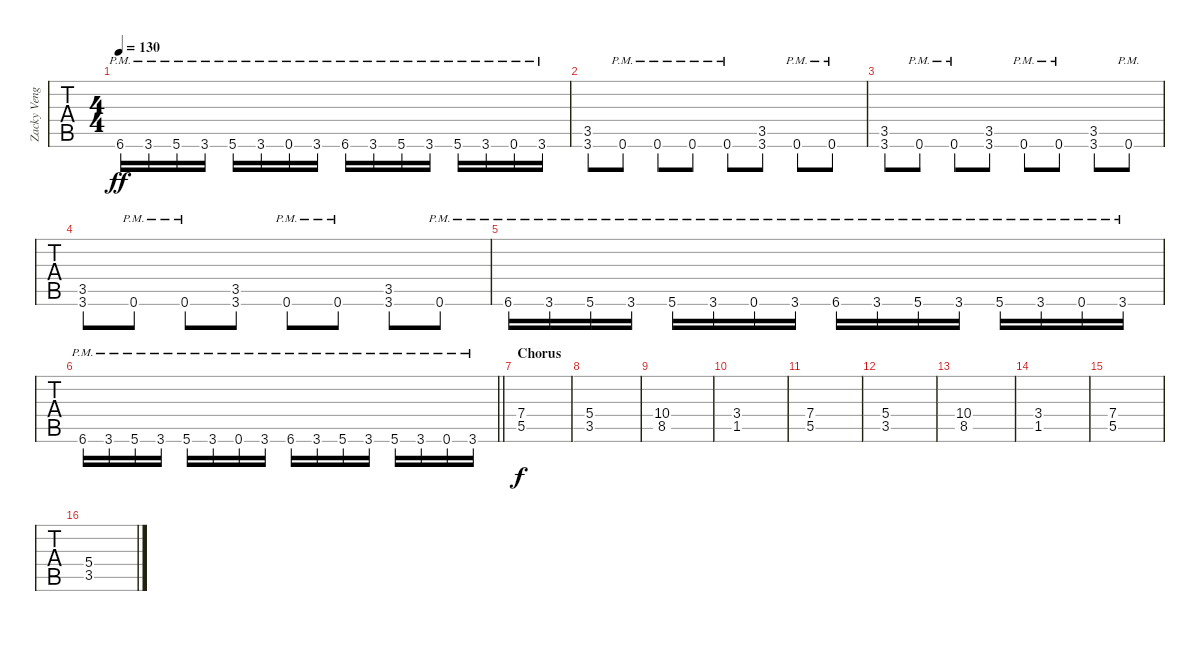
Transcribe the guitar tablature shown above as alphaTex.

\track ("Zacky Vengence" "Zacky Veng") {instrument distortionguitar}
\staff {tabs}
\tuning (E4 B3 G3 D3 A2 D2) {hide}
\ts (4 4)
\tempo 130
\clef g2
\ks c
6.6{pm}.16{dy ff} 3.6{pm}.16 5.6{pm}.16 3.6{pm}.16 5.6{pm}.16 3.6{pm}.16 0.6{pm}.16 3.6{pm}.16 6.6{pm}.16 3.6{pm}.16 5.6{pm}.16 3.6{pm}.16 5.6{pm}.16 3.6{pm}.16 0.6{pm}.16 3.6{pm}.16 |
(3.5 3.6).8 0.6{pm}.8 0.6{pm}.8 0.6{pm}.8 0.6{pm}.8 (3.5 3.6).8 0.6{pm}.8 0.6{pm}.8 |
(3.5 3.6).8 0.6{pm}.8 0.6{pm}.8 (3.5 3.6).8 0.6{pm}.8 0.6{pm}.8 (3.5 3.6).8 0.6{pm}.8 |
(3.5 3.6).8 0.6{pm}.8 0.6{pm}.8 (3.5 3.6).8 0.6{pm}.8 0.6{pm}.8 (3.5 3.6).8 0.6{pm}.8 |
6.6{pm}.16 3.6{pm}.16 5.6{pm}.16 3.6{pm}.16 5.6{pm}.16 3.6{pm}.16 0.6{pm}.16 3.6{pm}.16 6.6{pm}.16 3.6{pm}.16 5.6{pm}.16 3.6{pm}.16 5.6{pm}.16 3.6{pm}.16 0.6{pm}.16 3.6{pm}.16 |
\barLineRight lightlight
6.6{pm}.16 3.6{pm}.16 5.6{pm}.16 3.6{pm}.16 5.6{pm}.16 3.6{pm}.16 0.6{pm}.16 3.6{pm}.16 6.6{pm}.16 3.6{pm}.16 5.6{pm}.16 3.6{pm}.16 5.6{pm}.16 3.6{pm}.16 0.6{pm}.16 3.6{pm}.16 |
\section ("" "Chorus")
(7.4 5.5).1{dy f balance 12} |
(5.4 3.5).1 |
(10.4 8.5).1 |
(3.4 1.5).1 |
(7.4 5.5).1 |
(5.4 3.5).1 |
(10.4 8.5).1 |
(3.4 1.5).1 |
(7.4 5.5).1 |
(5.4 3.5).1
